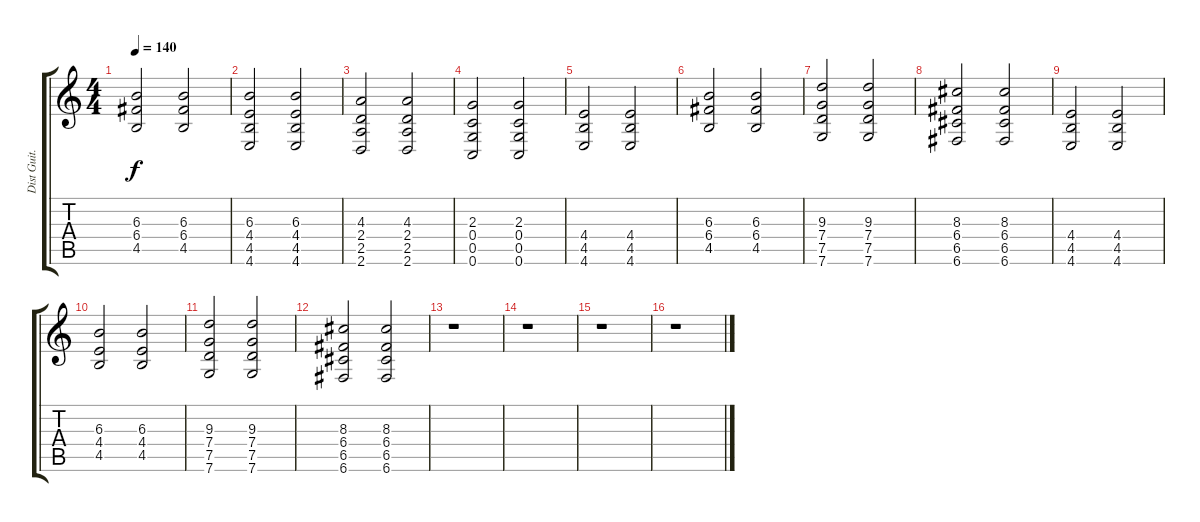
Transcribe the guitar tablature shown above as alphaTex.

\track ("Dist Guit. " "Dist Guit.") {instrument overdrivenguitar}
\staff {score tabs}
\tuning (D4 A3 F3 C3 G2 C2) {hide}
\ts (4 4)
\tempo 140
\clef g2
\ks c
(6.3 6.4 4.5).2{dy f} (6.3 6.4 4.5).2 |
(6.3 4.4 4.5 4.6).2 (6.3 4.4 4.5 4.6).2 |
(4.3 2.4 2.5 2.6).2 (4.3 2.4 2.5 2.6).2 |
(2.3 0.4 0.5 0.6).2 (2.3 0.4 0.5 0.6).2 |
(4.4 4.5 4.6).2 (4.4 4.5 4.6).2 |
(6.3 6.4 4.5).2 (6.3 6.4 4.5).2 |
(9.3 7.4 7.5 7.6).2 (9.3 7.4 7.5 7.6).2 |
(8.3 6.4 6.5 6.6).2 (8.3 6.4 6.5 6.6).2 |
(4.4 4.5 4.6).2 (4.4 4.5 4.6).2 |
(6.3 4.4 4.5).2 (6.3 4.4 4.5).2 |
(9.3 7.4 7.5 7.6).2 (9.3 7.4 7.5 7.6).2 |
(8.3 6.4 6.5 6.6).2 (8.3 6.4 6.5 6.6).2 |
r.1 |
r.1 |
r.1 |
r.1
